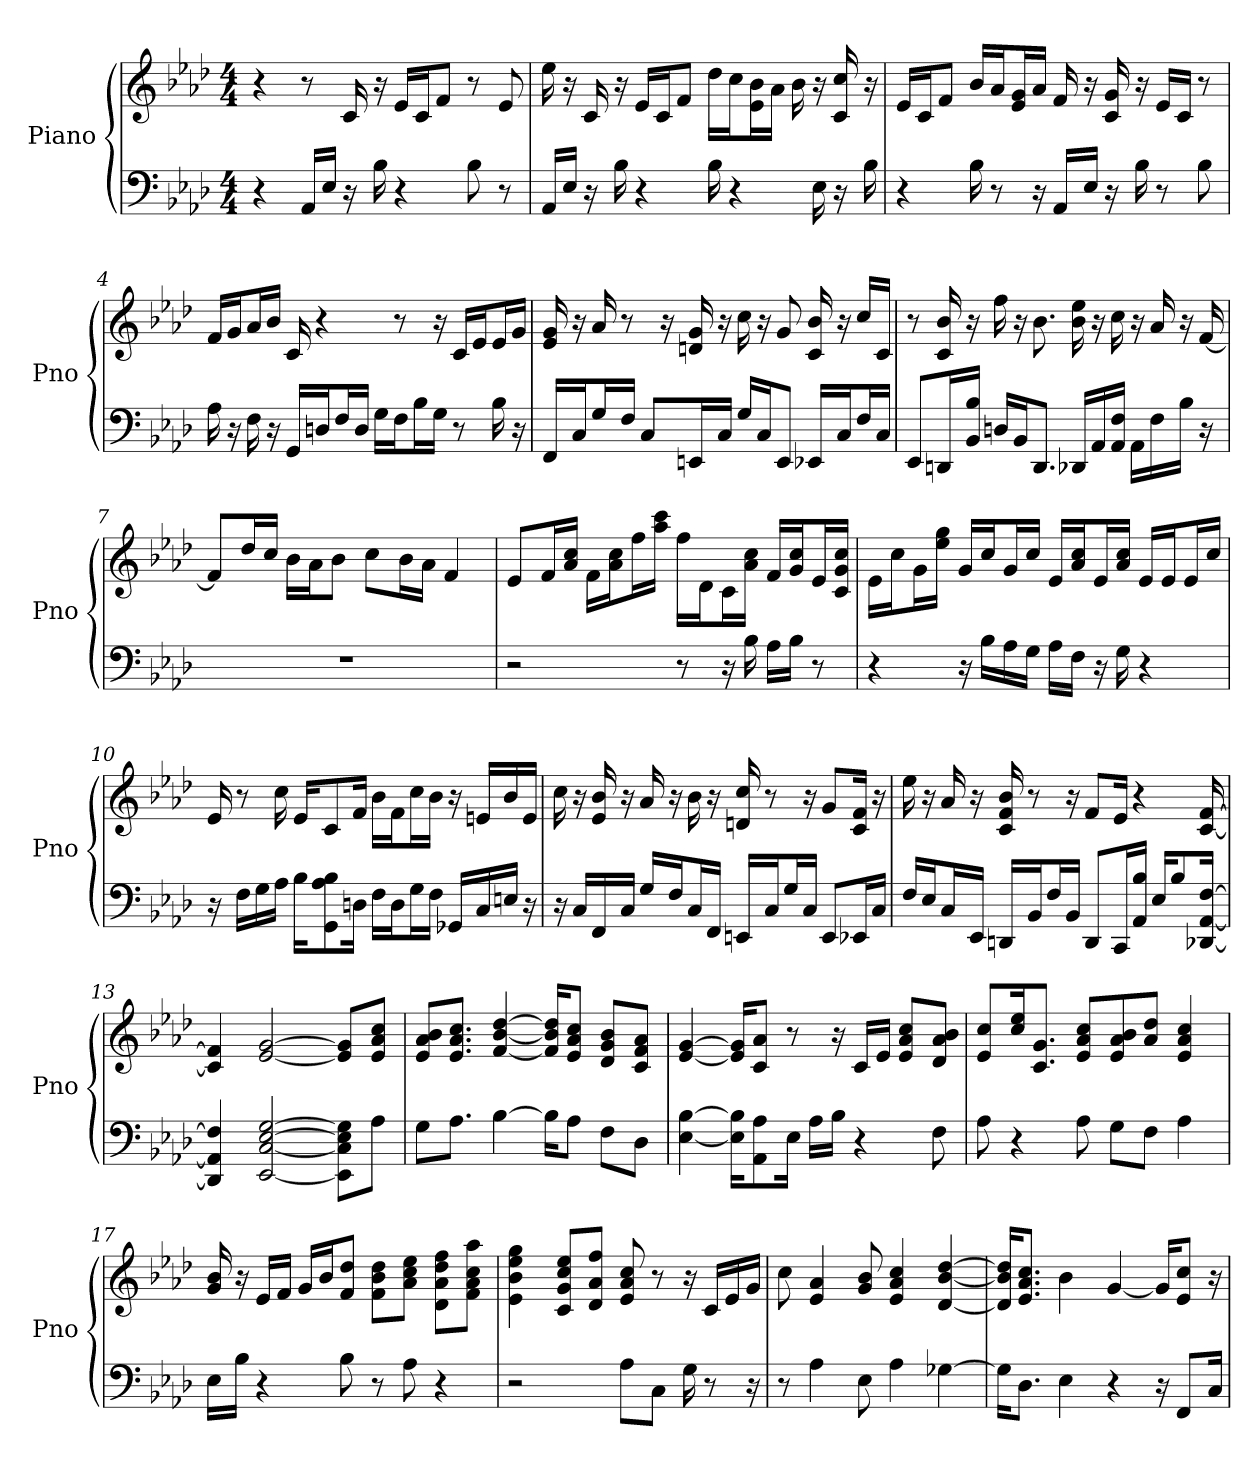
**kern	**kern
*part1	*part1
*staff2	*staff1
*I"Piano	*
*I'Pno	*
*clefF4	*clefG2
*k[b-e-a-d-]	*k[b-e-a-d-]
*A-:	*A-:
*M4/4	*M4/4
*MM63	*MM63
=1	=1
4r	4r
16AA-/LL	8r
16E-/JJ	.
16r	16c
16B-	16r
4r	16e-/LL
.	16c/J
.	8f/J
8B-	8r
8r	8e-
=2	=2
16AA-/LL	16ee-
16E-/JJ	16r
16r	16c
16B-	16r
4r	16e-/LL
.	16c/J
.	8f/J
16B-	16dd-\LL
4r	16cc\J
.	16b-\ 16e-\L
.	16a-\JJ
.	16b-
16E-	16r
16r	16cc 16c
16B-	16r
=3	=3
4r	16e-/LL
.	16c/J
.	8f/J
16B-	16b-/LL
8r	16a-/J
.	16g/ 16e-/L
16r	16a-/JJ
16AA-/LL	16f
16E-/JJ	16r
16r	16c 16g
16B-	16r
8r	16e-/LL
.	16c/JJ
8B-	8r
=4	=4
16A-	16f/LL
16r	16g/J
16F	16a-/L
16r	16b-/JJ
16GG/LL	16c
16D/J	4r
16F/L	.
16D/JJ	.
16G\LL	.
16F\J	8r
16B-\L	.
16G\JJ	16r
8r	16c/LL
.	16e-/J
16B-	16e-/L
16r	16g/JJ
=5	=5
16FF/LL	16g 16e-
16C/J	16r
16G/L	16a-
16F/JJ	8r
8C/L	.
.	16r
16EE/L	16g 16d
16C/JJ	16r
16G/LL	16cc
16C/J	16r
8EE/J	8g
16EE-/LL	16b- 16c
16C/J	16r
16F/L	16cc/LL
16C/JJ	16c/JJ
=6	=6
8EE-/L	8r
16DD/L	16b- 16c
16BB-/ 16B-/JJ	16r
16D/LL	16ff
16BB-/J	16r
8.DD/J	8.b-
16DD-/LL	16ee- 16b-
16AA-/	16r
16AA-/ 16F/JJ	16cc
16AA-\LL	16r
16F\	16a-
16B-\JJ	16r
16r	[16f
=7	=7
1r	8f/L]
.	16dd-/L
.	16cc/JJ
.	16b-\LL
.	16a-\J
.	8b-\J
.	8cc\L
.	16b-\L
.	16a-\JJ
.	4f
=8	=8
2r	8e-/L
.	16f/L
.	16a-/ 16cc/JJ
.	16f\LL
.	16a-\ 16cc\J
.	16ff\L
.	16aa-\ 16ccc\JJ
8r	16ff\LL
.	16d-\J
16r	16c\L
16B-	16cc\ 16a-\JJ
16A-\LL	16f/LL
16B-\JJ	16cc/ 16g/J
8r	16e-/L
.	16g/ 16c/ 16cc/JJ
=9	=9
4r	16e-\LL
.	16cc\J
.	16g\L
.	16ee-\ 16gg\JJ
16r	16g/LL
16B-\LL	16cc/J
16A-\	16g/L
16G\JJ	16cc/JJ
16A-\LL	16e-/LL
16F\JJ	16a-/ 16cc/J
16r	16e-/L
16G	16a-/ 16cc/JJ
4r	16e-/LL
.	16e-/J
.	16e-/L
.	16cc/JJ
=10	=10
16r	16e-
16F\LL	8r
16G\	.
16A-\JJ	16cc
16B-\KL	16e-/KL
8A-\ 8B-\ 8GG\	8c/
16D\Jk	16f/Jk
16F\LL	16b-\LL
16D\J	16f\J
16G\L	16cc\L
16F\JJ	16b-\JJ
16GG-/LL	16r
16C/	16e/LL
16E/JJ	16b-/
16r	16e/JJ
=11	=11
16r	16cc
16C/LL	16r
16FF/	16b- 16e-
16C/JJ	16r
16G/LL	16a-
16F/J	16r
16C/L	16b-
16FF/JJ	16r
16EE/LL	16cc 16d
16C/J	8r
16G/L	.
16C/JJ	16r
8EE/L	8g/L
16EE-/L	16f/ 16c/Jk
16C/JJ	16r
=12	=12
16F/LL	16ee-
16E-/J	16r
16C/L	16a-
16EE-/JJ	16r
16DD/LL	16b- 16c 16f
16BB-/J	8r
16F/L	.
16BB-/JJ	16r
8DD/L	8f/L
16CC/L	16e-/Jk
16B-/ 16AA-/JJ	4r
16E-/KL	.
8B-/	.
[16DD-/ [16F/ [16AA-/Jk	[16f [16c
=13	=13
4DD-] 4F] 4AA-]	4f] 4c]
[2G [2E- [2C [2EE-	[2e- [2g
8G]\ 8E-]\ 8C]\ 8EE-]\L	8e-]/ 8g]/L
8A-\J	8cc/ 8a-/ 8e-/J
=14	=14
8G\L	8b-/ 8a-/ 8e-/L
8.A-\J	8.a-/ 8.cc/ 8.e-/J
[4B-	[4dd- [4b- [4f
16B-\KL]	16dd-]/ 16b-]/ 16f]/KL
8A-\J	8cc/ 8a-/ 8e-/J
8F\L	8b-/ 8g/ 8d-/L
8D-\J	8a-/ 8c/ 8f/J
=15	=15
[4E- [4B-	[4e- [4g
16E-]\ 16B-]\KL	16e-]/ 16g]/KL
8A-\ 8AA-\	8a-/ 8c/J
16E-\Jk	8r
16A-\LL	.
16B-\JJ	16r
4r	16c/LL
.	16e-/JJ
.	8a-/ 8e-/ 8cc/L
8F	8a-/ 8b-/ 8d-/J
=16	=16
8A-	8cc/ 8e-/L
4r	16ee-/ 16cc/K
.	8.c/ 8.g/J
8A-	8e-/ 8cc/ 8a-/L
8G\L	8e-/ 8b-/ 8a-/
8F\J	8dd-/ 8a-/J
4A-	4cc 4a- 4e-
=17	=17
16E-\LL	16b- 16g
16B-\JJ	16r
4r	16e-/LL
.	16f/JJ
.	16g/LL
.	16b-/J
8B-	8dd-/ 8f/J
8r	8dd-\ 8f\ 8b-\L
8A-	8ee-\ 8cc\ 8a-\J
4r	8ff\ 8a-\ 8dd-\ 8d-\L
.	8aa-\ 8f\ 8a-\ 8cc\J
=18	=18
2r	4gg 4b- 4e- 4ee-
.	8ee-/ 8g/ 8c/ 8cc/L
.	8ff/ 8a-/ 8d-/J
8A-\L	8a- 8e- 8cc
8C\J	8r
16G	16r
8r	16c/LL
.	16e-/
16r	16g/JJ
=19	=19
8r	8cc
4A-	4a- 4e-
8E-	8b- 8g
4A-	4cc 4a- 4e-
[4G-	[4d- [4dd- [4b-
=20	=20
16G-\KL]	16d-]/ 16dd-]/ 16b-]/KL
8.D-\J	8.cc/ 8.a-/ 8.e-/J
4E-	4b-
4r	[4g
16r	16g/KL]
8FF/L	8cc/ 8e-/J
16C/Jk	16r
=	=
*-	*-
